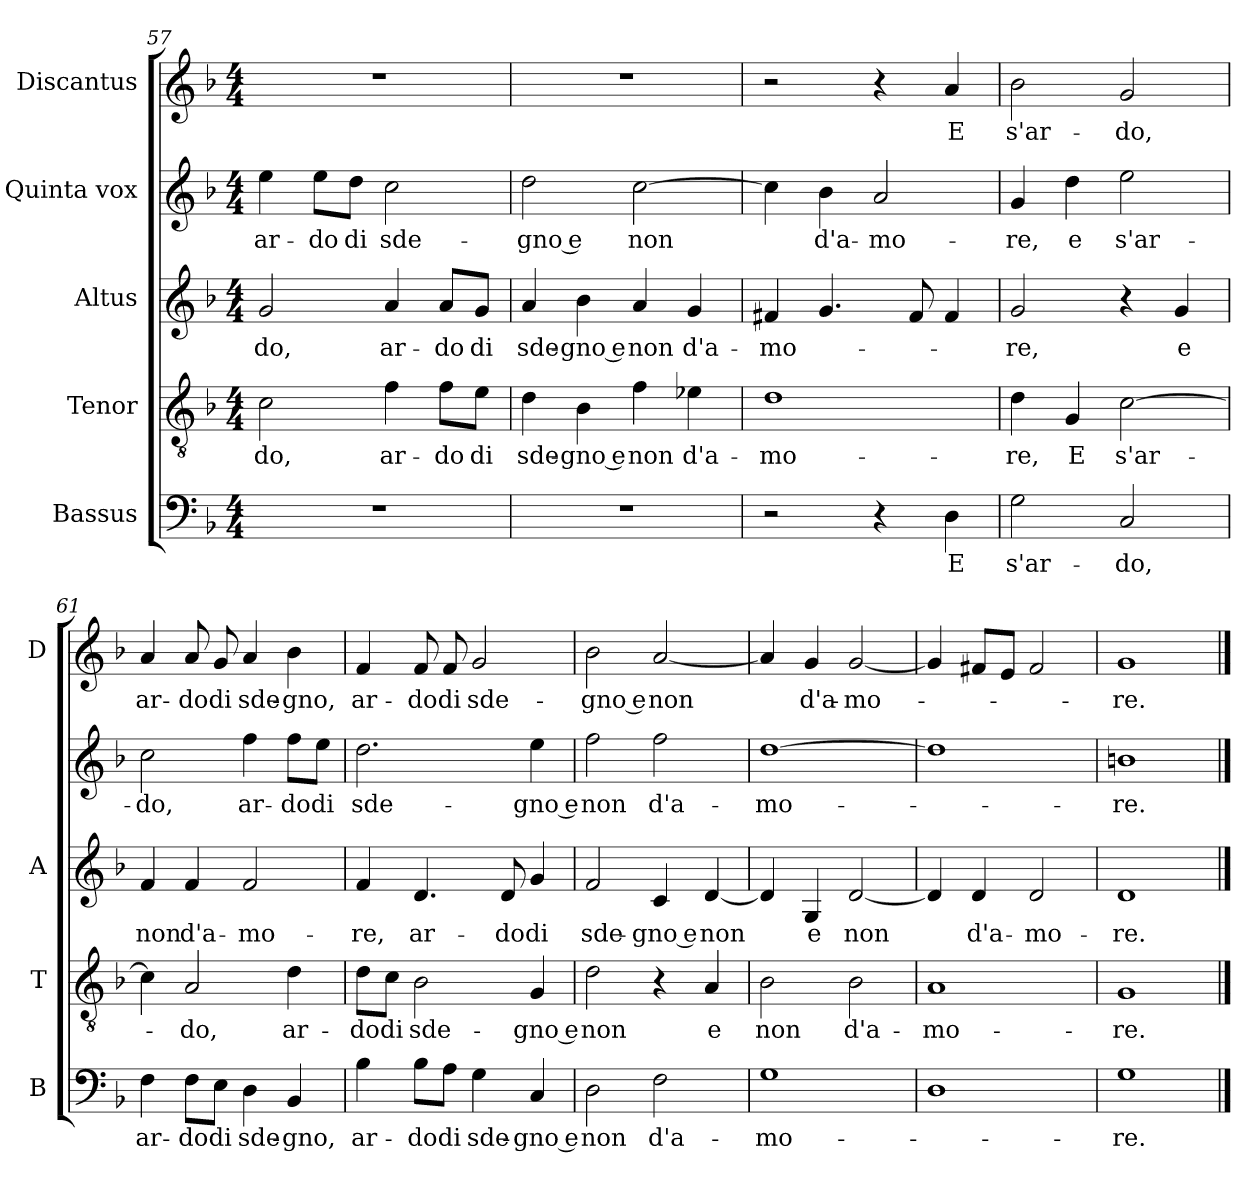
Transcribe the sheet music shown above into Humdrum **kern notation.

**kern	**text	**kern	**text	**kern	**text	**kern	**text	**kern	**text
*part5	*part5	*part4	*part4	*part3	*part3	*part2	*part2	*part1	*part1
*staff5	*staff5	*staff4	*staff4	*staff3	*staff3	*staff2	*staff2	*staff1	*staff1
*I"Bassus	*	*I"Tenor	*	*I"Altus	*	*I"Quinta vox	*	*I"Discantus	*
*I'B	*	*I'T	*	*I'A	*	*	*	*I'D	*
*clefF4	*	*clefGv2	*	*clefG2	*	*clefG2	*	*clefG2	*
*k[b-]	*	*k[b-]	*	*k[b-]	*	*k[b-]	*	*k[b-]	*
*F:	*	*F:	*	*F:	*	*F:	*	*F:	*
*M4/4	*	*M4/4	*	*M4/4	*	*M4/4	*	*M4/4	*
=57	=57	=57	=57	=57	=57	=57	=57	=57	=57
!	!	!	!LO:LY:b	!	!LO:LY:b	!	!LO:LY:b	!	!
1r	.	2c\	-do,	2g/	-do,	4ee\	ar-	1r	.
!	!	!	!	!	!	!	!LO:LY:b	!	!
.	.	.	.	.	.	8ee\L	-do	.	.
!	!	!	!	!	!	!	!LO:LY:b	!	!
.	.	.	.	.	.	8dd\J	di	.	.
!	!	!	!LO:LY:b	!	!LO:LY:b	!	!LO:LY:b	!	!
.	.	4f\	ar-	4a/	ar-	2cc\	sde-	.	.
!	!	!	!LO:LY:b	!	!LO:LY:b	!	!	!	!
.	.	8f\L	-do	8a/L	-do	.	.	.	.
!	!	!	!LO:LY:b	!	!LO:LY:b	!	!	!	!
.	.	8e\J	di	8g/J	di	.	.	.	.
=58	=58	=58	=58	=58	=58	=58	=58	=58	=58
!	!	!	!LO:LY:b	!	!LO:LY:b	!	!LO:LY:b	!	!
1r	.	4d\	sde-	4a/	sde-	2dd\	-gno e	1r	.
!	!	!	!LO:LY:b	!	!LO:LY:b	!	!	!	!
.	.	4B-\	-gno e	4b-\	-gno e	.	.	.	.
!	!	!	!LO:LY:b	!	!LO:LY:b	!	!LO:LY:b	!	!
.	.	4f\	non	4a/	non	[2cc\	non	.	.
!	!	!	!LO:LY:b	!	!LO:LY:b	!	!	!	!
.	.	4e-X\	d'a-	4g/	d'a-	.	.	.	.
=59	=59	=59	=59	=59	=59	=59	=59	=59	=59
!	!	!	!LO:LY:b	!	!LO:LY:b	!	!	!	!
2r	.	1d	-mo-	4f#X/	-mo-	4cc\]	.	2r	.
!	!	!	!	!	!	!	!LO:LY:b	!	!
.	.	.	.	4.g/	.	4b-\	d'a-	.	.
!	!	!	!	!	!	!	!LO:LY:b	!	!
4r	.	.	.	.	.	2a/	-mo-	4r	.
.	.	.	.	8f#/	.	.	.	.	.
!	!LO:LY:b	!	!	!	!	!	!	!	!LO:LY:b
4D\	E	.	.	4f#/	.	.	.	4a/	E
!!LO:LB:g=z
=60	=60	=60	=60	=60	=60	=60	=60	=60	=60
!	!LO:LY:b	!	!LO:LY:b	!	!LO:LY:b	!	!LO:LY:b	!	!LO:LY:b
2G\	s'ar-	4d\	-re,	2g/	-re,	4g/	-re,	2b-\	s'ar-
!	!	!	!LO:LY:b	!	!	!	!LO:LY:b	!	!
.	.	4G/	E	.	.	4dd\	e	.	.
!	!LO:LY:b	!	!LO:LY:b	!	!	!	!LO:LY:b	!	!LO:LY:b
2C/	-do,	[2c\	s'ar-	4r	.	2ee\	s'ar-	2g/	-do,
!	!	!	!	!	!LO:LY:b	!	!	!	!
.	.	.	.	4g/	e	.	.	.	.
=61	=61	=61	=61	=61	=61	=61	=61	=61	=61
!	!LO:LY:b	!	!	!	!LO:LY:b	!	!LO:LY:b	!	!LO:LY:b
4F\	ar-	4c\]	.	4f/	non	2cc\	-do,	4a/	ar-
!	!LO:LY:b	!	!LO:LY:b	!	!LO:LY:b	!	!	!	!LO:LY:b
8F\L	-do	2A/	-do,	4f/	d'a-	.	.	8a/	-do
!	!LO:LY:b	!	!	!	!	!	!	!	!LO:LY:b
8E\J	di	.	.	.	.	.	.	8g/	di
!	!LO:LY:b	!	!	!	!LO:LY:b	!	!LO:LY:b	!	!LO:LY:b
4D\	sde-	.	.	2f/	-mo-	4ff\	ar-	4a/	sde-
!	!LO:LY:b	!	!LO:LY:b	!	!	!	!LO:LY:b	!	!LO:LY:b
4BB-/	-gno,	4d\	ar-	.	.	8ff\L	-do	4b-\	-gno,
!	!	!	!	!	!	!	!LO:LY:b	!	!
.	.	.	.	.	.	8ee\J	di	.	.
=62	=62	=62	=62	=62	=62	=62	=62	=62	=62
!	!LO:LY:b	!	!LO:LY:b	!	!LO:LY:b	!	!LO:LY:b	!	!LO:LY:b
4B-\	ar-	8d\L	-do	4f/	-re,	2.dd\	sde-	4f/	ar-
!	!	!	!LO:LY:b	!	!	!	!	!	!
.	.	8c\J	di	.	.	.	.	.	.
!	!LO:LY:b	!	!LO:LY:b	!	!LO:LY:b	!	!	!	!LO:LY:b
8B-\L	-do	2B-\	sde-	4.d/	ar-	.	.	8f/	-do
!	!LO:LY:b	!	!	!	!	!	!	!	!LO:LY:b
8A\J	di	.	.	.	.	.	.	8f/	di
!	!LO:LY:b	!	!	!	!	!	!	!	!LO:LY:b
4G\	sde-	.	.	.	.	.	.	2g/	sde-
!	!	!	!	!	!LO:LY:b	!	!	!	!
.	.	.	.	8d/	-do	.	.	.	.
!	!LO:LY:b	!	!LO:LY:b	!	!LO:LY:b	!	!LO:LY:b	!	!
4C/	-gno e	4G/	-gno e	4g/	di	4ee\	-gno e	.	.
=63	=63	=63	=63	=63	=63	=63	=63	=63	=63
!	!LO:LY:b	!	!LO:LY:b	!	!LO:LY:b	!	!LO:LY:b	!	!LO:LY:b
2D\	non	2d\	non	2f/	sde-	2ff\	non	2b-\	-gno e
!	!LO:LY:b	!	!	!	!LO:LY:b	!	!LO:LY:b	!	!LO:LY:b
2F\	d'a-	4r	.	4c/	-gno e	2ff\	d'a-	[2a/	non
!	!	!	!LO:LY:b	!	!LO:LY:b	!	!	!	!
.	.	4A/	e	[4d/	non	.	.	.	.
=64	=64	=64	=64	=64	=64	=64	=64	=64	=64
!	!LO:LY:b	!	!LO:LY:b	!	!	!	!LO:LY:b	!	!
1G	-mo-	2B-\	non	4d/]	.	[1dd	-mo-	4a/]	.
!	!	!	!	!	!LO:LY:b	!	!	!	!LO:LY:b
.	.	.	.	4G/	e	.	.	4g/	d'a-
!	!	!	!LO:LY:b	!	!LO:LY:b	!	!	!	!LO:LY:b
.	.	2B-\	d'a-	[2d/	non	.	.	[2g/	-mo-
=65	=65	=65	=65	=65	=65	=65	=65	=65	=65
!	!	!	!LO:LY:b	!	!	!	!	!	!
1D	.	1A	-mo-	4d/]	.	1dd]	.	4g/]	.
!	!	!	!	!	!LO:LY:b	!	!	!	!
.	.	.	.	4d/	d'a-	.	.	8f#X/L	.
.	.	.	.	.	.	.	.	8e/J	.
!	!	!	!	!	!LO:LY:b	!	!	!	!
.	.	.	.	2d/	-mo-	.	.	2f#/	.
=66	=66	=66	=66	=66	=66	=66	=66	=66	=66
!	!LO:LY:b	!	!LO:LY:b	!	!LO:LY:b	!	!LO:LY:b	!	!LO:LY:b
1G	-re.	1G	-re.	1d	-re.	1bn	-re.	1g	-re.
==	==	==	==	==	==	==	==	==	==
*-	*-	*-	*-	*-	*-	*-	*-	*-	*-
